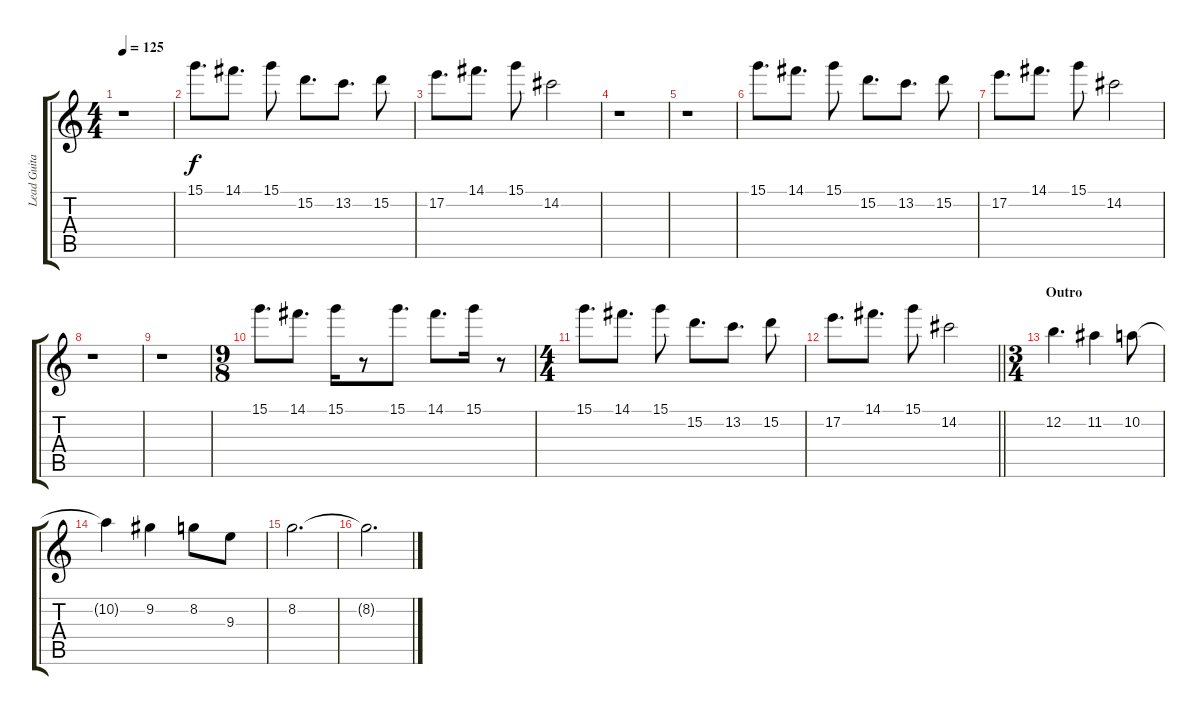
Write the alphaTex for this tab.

\track ("Lead Guitar II" "Lead Guita") {instrument overdrivenguitar}
\staff {score tabs}
\tuning (E4 B3 G3 D3 A2 E2) {hide}
\ts (4 4)
\tempo 125
\clef g2
\ks c
r.1{dy f} |
15.1.8{d} 14.1.8{d} 15.1.8 15.2.8{d} 13.2.8{d} 15.2.8 |
17.2.8{d} 14.1.8{d} 15.1.8 14.2.2 |
r.1 |
r.1 |
15.1.8{d} 14.1.8{d} 15.1.8 15.2.8{d} 13.2.8{d} 15.2.8 |
17.2.8{d} 14.1.8{d} 15.1.8 14.2.2 |
r.1 |
r.1 |
\ts (9 8)
15.1.8{d} 14.1.8{d} 15.1.16 r.8 15.1.8{d} 14.1.8{d} 15.1.16 r.8 |
\ts (4 4)
15.1.8{d} 14.1.8{d} 15.1.8 15.2.8{d} 13.2.8{d} 15.2.8 |
\barLineRight lightlight
17.2.8{d} 14.1.8{d} 15.1.8 14.2.2 |
\ts (3 4)
\section ("" "Outro")
12.2.4{d} 11.2.4 10.2.8 |
10.2{t}.4 9.2.4 8.2.8 9.3.8 |
8.2.2{d} |
8.2{t}.2{d}
